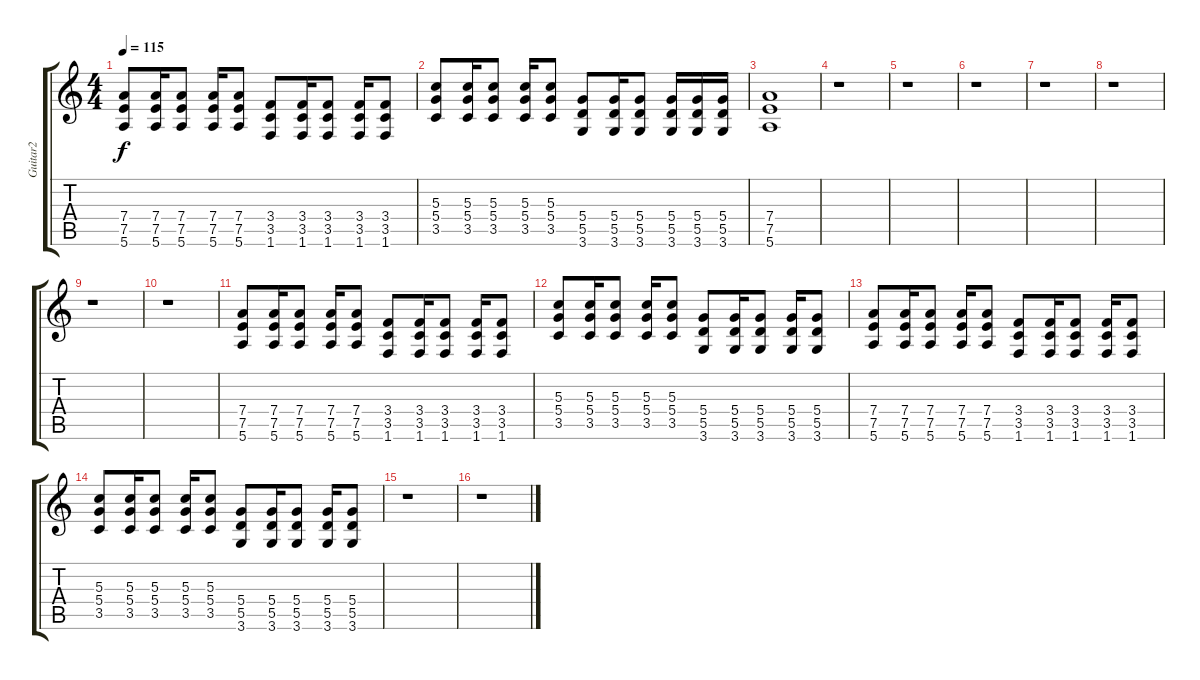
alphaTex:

\track ("Guitar2" "Guitar2") {instrument distortionguitar}
\staff {score tabs}
\tuning (E4 B3 G3 D3 A2 E2) {hide}
\ts (4 4)
\tempo 115
\clef g2
\ks c
(7.4 7.5 5.6).8{dy f} (7.4 7.5 5.6).16 (7.4 7.5 5.6).8 (7.4 7.5 5.6).16 (7.4 7.5 5.6).8 (3.4 3.5 1.6).8 (3.4 3.5 1.6).16 (3.4 3.5 1.6).8 (3.4 3.5 1.6).16 (3.4 3.5 1.6).8 |
(5.3 5.4 3.5).8 (5.3 5.4 3.5).16 (5.3 5.4 3.5).8 (5.3 5.4 3.5).16 (5.3 5.4 3.5).8 (5.4 5.5 3.6).8 (5.4 5.5 3.6).16 (5.4 5.5 3.6).8 (5.4 5.5 3.6).16 (5.4 5.5 3.6).16 (5.4 5.5 3.6).16 |
(7.4 7.5 5.6).1 |
r.1 |
r.1 |
r.1 |
r.1 |
r.1 |
r.1 |
r.1 |
(7.4 7.5 5.6).8 (7.4 7.5 5.6).16 (7.4 7.5 5.6).8 (7.4 7.5 5.6).16 (7.4 7.5 5.6).8 (3.4 3.5 1.6).8 (3.4 3.5 1.6).16 (3.4 3.5 1.6).8 (3.4 3.5 1.6).16 (3.4 3.5 1.6).8 |
(5.3 5.4 3.5).8 (5.3 5.4 3.5).16 (5.3 5.4 3.5).8 (5.3 5.4 3.5).16 (5.3 5.4 3.5).8 (5.4 5.5 3.6).8 (5.4 5.5 3.6).16 (5.4 5.5 3.6).8 (5.4 5.5 3.6).16 (5.4 5.5 3.6).8 |
(7.4 7.5 5.6).8 (7.4 7.5 5.6).16 (7.4 7.5 5.6).8 (7.4 7.5 5.6).16 (7.4 7.5 5.6).8 (3.4 3.5 1.6).8 (3.4 3.5 1.6).16 (3.4 3.5 1.6).8 (3.4 3.5 1.6).16 (3.4 3.5 1.6).8 |
(5.3 5.4 3.5).8 (5.3 5.4 3.5).16 (5.3 5.4 3.5).8 (5.3 5.4 3.5).16 (5.3 5.4 3.5).8 (5.4 5.5 3.6).8 (5.4 5.5 3.6).16 (5.4 5.5 3.6).8 (5.4 5.5 3.6).16 (5.4 5.5 3.6).8 |
r.1 |
r.1
